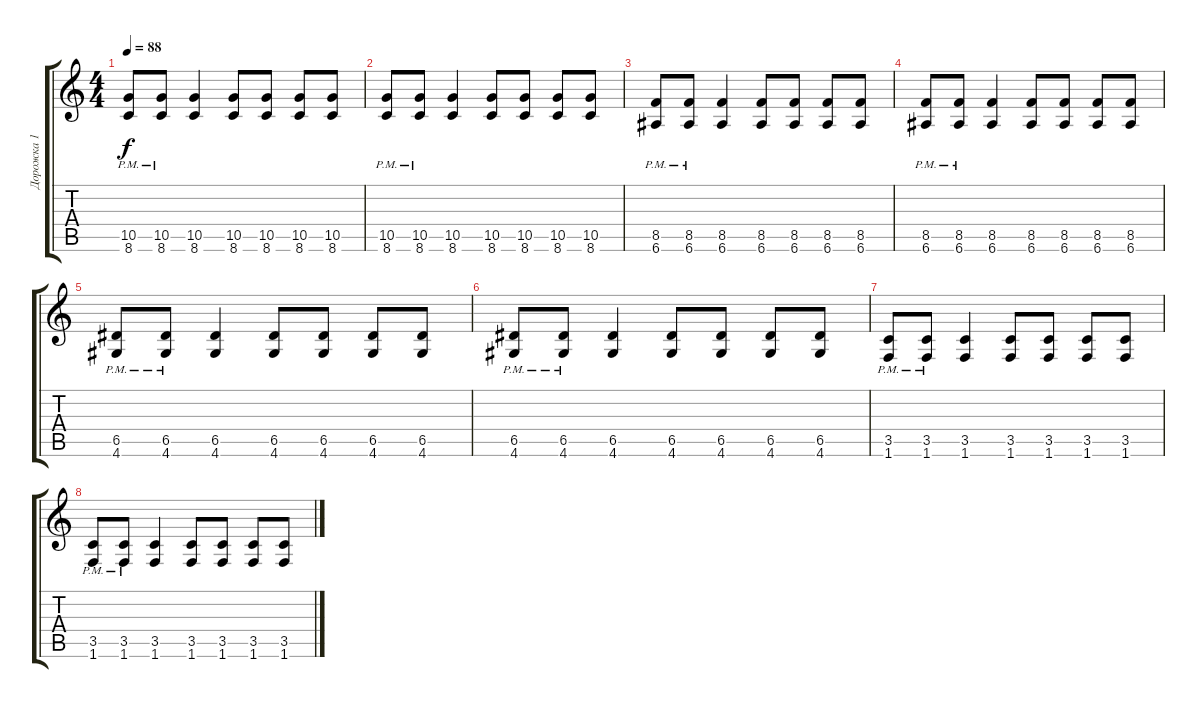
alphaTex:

\track ("Дорожка 1" "Дорожка 1") {instrument distortionguitar}
\staff {score tabs}
\tuning (E4 B3 G3 D3 A2 E2) {hide}
\ts (4 4)
\tempo 88
\clef g2
\ks c
(10.5 8.6{pm}).8{dy f} (10.5 8.6{pm}).8 (10.5 8.6).4 (10.5 8.6).8 (10.5 8.6).8 (10.5 8.6).8 (10.5 8.6).8 |
(10.5 8.6{pm}).8 (10.5 8.6{pm}).8 (10.5 8.6).4 (10.5 8.6).8 (10.5 8.6).8 (10.5 8.6).8 (10.5 8.6).8 |
(8.5 6.6{pm}).8 (8.5 6.6{pm}).8 (8.5 6.6).4 (8.5 6.6).8 (8.5 6.6).8 (8.5 6.6).8 (8.5 6.6).8 |
(8.5 6.6{pm}).8 (8.5 6.6{pm}).8 (8.5 6.6).4 (8.5 6.6).8 (8.5 6.6).8 (8.5 6.6).8 (8.5 6.6).8 |
(6.5 4.6{pm}).8 (6.5 4.6{pm}).8 (6.5 4.6).4 (6.5 4.6).8 (6.5 4.6).8 (6.5 4.6).8 (6.5 4.6).8 |
(6.5 4.6{pm}).8 (6.5 4.6{pm}).8 (6.5 4.6).4 (6.5 4.6).8 (6.5 4.6).8 (6.5 4.6).8 (6.5 4.6).8 |
(3.5 1.6{pm}).8 (3.5 1.6{pm}).8 (3.5 1.6).4 (3.5 1.6).8 (3.5 1.6).8 (3.5 1.6).8 (3.5 1.6).8 |
(3.5 1.6{pm}).8 (3.5 1.6{pm}).8 (3.5 1.6).4 (3.5 1.6).8 (3.5 1.6).8 (3.5 1.6).8 (3.5 1.6).8
